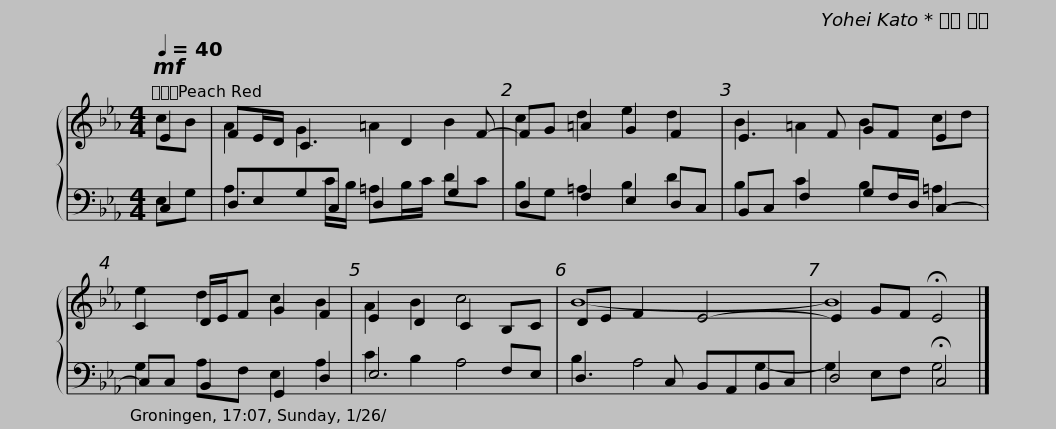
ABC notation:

X:1
%%score { ( 1 2 ) | ( 3 4 ) }
L:1/8
Q:1/4=40
M:4/4
I:linebreak $
K:Eb
V:1 treble
V:2 treble
V:3 bass
V:4 bass
V:1
!mf! E2 | FE/D/ C3 D2 F- | FG =A2 G2 F2 | E3 F GF E2 |$ C2 D/E/F G2 F2 | %5
 E2 D2 C2 B,C | DE F2 E4- | E2 GF !fermata!E4 |] %8
V:2
 cB | A2 G2 =A2 B2 | c2 d2 e2 d2 | B2 =A2 B2 cd |$ e2 d2 c2 B2 | %5
 A2 B2 c4 | B8- | B8 |] %8
V:3
 C,2 | D,E,G,C, D,2 G,2 | D,2 F,2 E,2 D,C, | B,,C, F,2 G,F,/D,/ C,2- |$ C,C, B,,2 G,,2 D,2 | %5
 E,6 F,E, | D,3 C, B,,A,,B,,C, | D,4 !fermata!C,4 |] %8
V:4
 E,G, | A,3 C/B,/ =A,B,/C/ DC | B,G, =A,2 B,2 D2 | B,2 C2 B,2 =A,2 |$ G,2 A,F, E,2 A,2 | %5
 C2 B,2 A,4 | B,2 A,4 G,2- | G,2 E,F, G,4 |] %8
